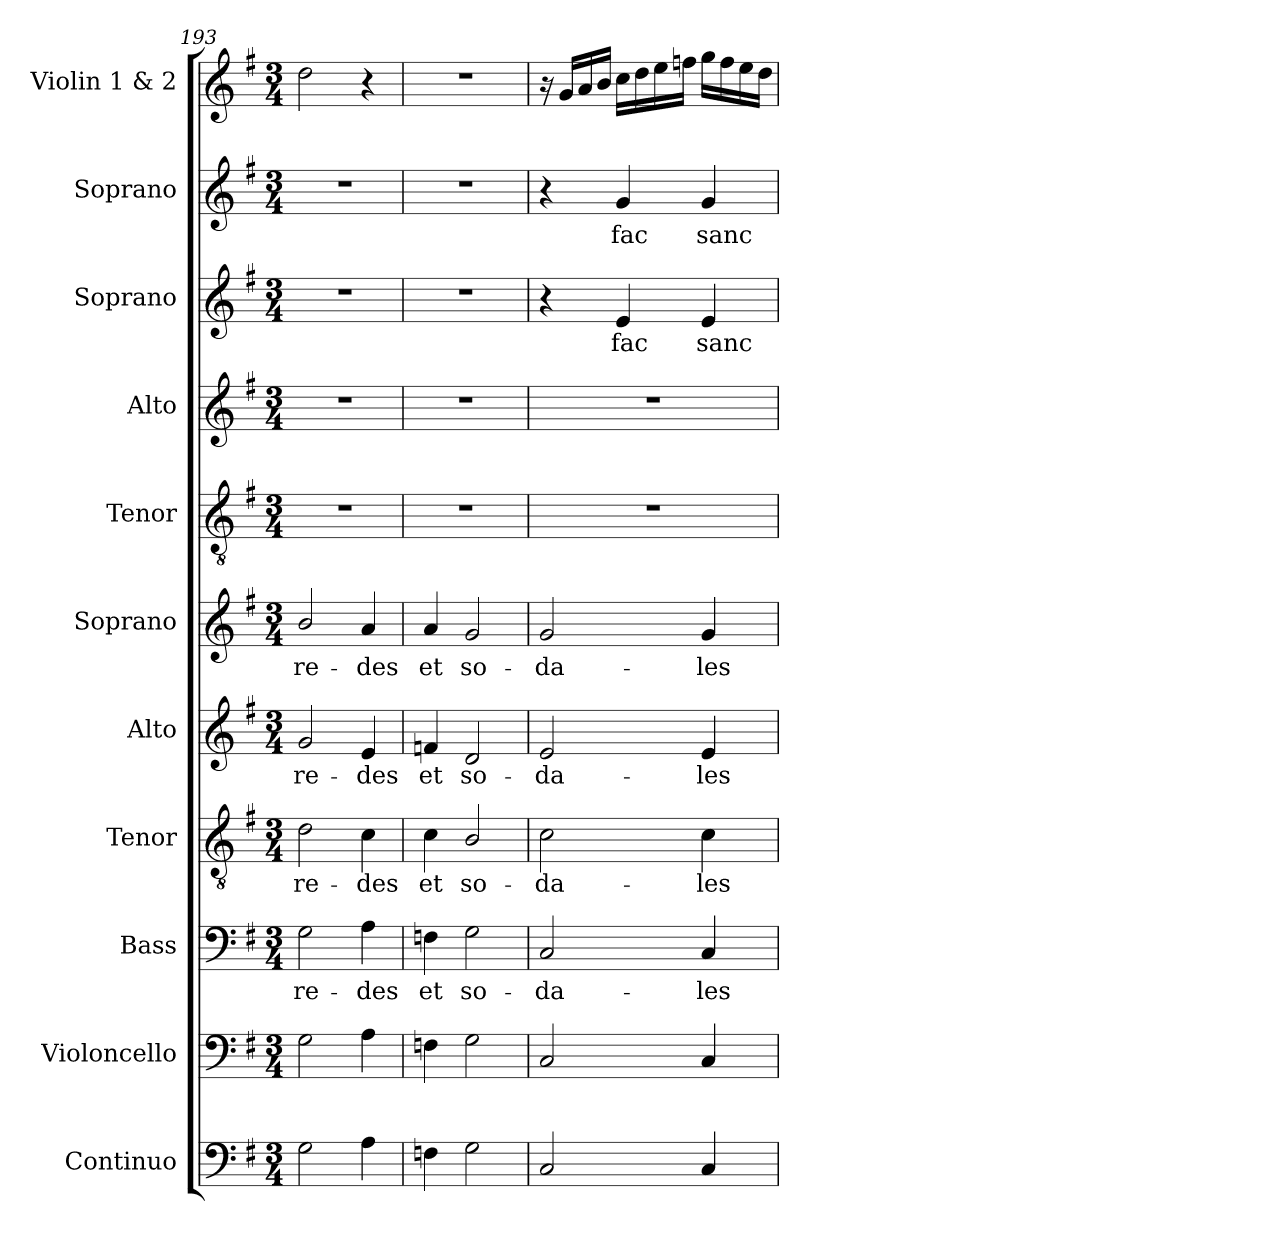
**kern	**kern	**kern	**text	**kern	**text	**kern	**text	**kern	**text	**kern	**kern	**kern	**text	**kern	**text	**kern
*part11	*part10	*part9	*part9	*part8	*part8	*part7	*part7	*part6	*part6	*part5	*part4	*part3	*part3	*part2	*part2	*part1
*staff11	*staff10	*staff9	*staff9	*staff8	*staff8	*staff7	*staff7	*staff6	*staff6	*staff5	*staff4	*staff3	*staff3	*staff2	*staff2	*staff1
*I"Continuo	*I"Violoncello	*I"Bass	*	*I"Tenor	*	*I"Alto	*	*I"Soprano	*	*I"Tenor	*I"Alto	*I"Soprano	*	*I"Soprano	*	*I"Violin 1 & 2
*I'Cont.	*I'Vc.	*I'B.	*	*I'T.	*	*I'A.	*	*I'S.	*	*I'T.	*I'A.	*I'S.	*	*I'S.	*	*I'Vln. 1/2
*clefF4	*clefF4	*clefF4	*	*clefGv2	*	*clefG2	*	*clefG2	*	*clefGv2	*clefG2	*clefG2	*	*clefG2	*	*clefG2
*	*	*	*	*ITrd7c12	*	*	*	*	*	*ITrd7c12	*	*	*	*	*	*
*k[f#]	*k[f#]	*k[f#]	*	*k[f#]	*	*k[f#]	*	*k[f#]	*	*k[f#]	*k[f#]	*k[f#]	*	*k[f#]	*	*k[f#]
*G:	*G:	*G:	*	*G:	*	*G:	*	*G:	*	*G:	*G:	*G:	*	*G:	*	*G:
*M3/4	*M3/4	*M3/4	*	*M3/4	*	*M3/4	*	*M3/4	*	*M3/4	*M3/4	*M3/4	*	*M3/4	*	*M3/4
=193	=193	=193	=193	=193	=193	=193	=193	=193	=193	=193	=193	=193	=193	=193	=193	=193
!	!	!	!LO:LY:b:color=#000000	!	!	!	!	!	!	!	!	!	!	!	!	!
!	!	!	!	!	!LO:LY:b:color=#000000	!	!	!	!	!	!	!	!	!	!	!
!	!	!	!	!	!	!	!LO:LY:b:color=#000000	!	!	!	!	!	!	!	!	!
!	!	!	!	!	!	!	!	!	!LO:LY:b:color=#000000	!LO:N:vis=1	!LO:N:vis=1	!LO:N:vis=1	!	!LO:N:vis=1	!	!
2Gi\	2Gi\	2Gi\	-re-	2Di\	-re-	2gi/	-re-	2bi/	-re-	2.r	2.r	2.r	.	2.r	.	2ddi\
!	!	!	!LO:LY:b:color=#000000	!	!	!	!	!	!	!	!	!	!	!	!	!
!	!	!	!	!	!LO:LY:b:color=#000000	!	!	!	!	!	!	!	!	!	!	!
!	!	!	!	!	!	!	!LO:LY:b:color=#000000	!	!	!	!	!	!	!	!	!
!	!	!	!	!	!	!	!	!	!LO:LY:b:color=#000000	!	!	!	!	!	!	!
4Ai\	4Ai\	4Ai\	-des	4Ci\	-des	4ei/	-des	4ai/	-des	.	.	.	.	.	.	4r
!!LO:PB:g=z
=194	=194	=194	=194	=194	=194	=194	=194	=194	=194	=194	=194	=194	=194	=194	=194	=194
!	!	!	!LO:LY:b:color=#000000	!	!	!	!	!	!	!	!	!	!	!	!	!
!	!	!	!	!	!LO:LY:b:color=#000000	!	!	!	!	!	!	!	!	!	!	!
!	!	!	!	!	!	!	!LO:LY:b:color=#000000	!	!	!	!	!	!	!	!	!
!	!	!	!	!	!	!	!	!	!LO:LY:b:color=#000000	!LO:N:vis=1	!LO:N:vis=1	!LO:N:vis=1	!	!LO:N:vis=1	!	!LO:N:vis=1
4Fni\	4Fni\	4Fni\	et	4Ci\	et	4fni/	et	4ai/	et	2.r	2.r	2.r	.	2.r	.	2.r
!	!	!	!LO:LY:b:color=#000000	!	!	!	!	!	!	!	!	!	!	!	!	!
!	!	!	!	!	!LO:LY:b:color=#000000	!	!	!	!	!	!	!	!	!	!	!
!	!	!	!	!	!	!	!LO:LY:b:color=#000000	!	!	!	!	!	!	!	!	!
!	!	!	!	!	!	!	!	!	!LO:LY:b:color=#000000	!	!	!	!	!	!	!
2Gi\	2Gi\	2Gi\	so-	2BBi/	so-	2di/	so-	2gi/	so-	.	.	.	.	.	.	.
=195	=195	=195	=195	=195	=195	=195	=195	=195	=195	=195	=195	=195	=195	=195	=195	=195
!	!	!	!LO:LY:b:color=#000000	!	!	!	!	!	!	!	!	!	!	!	!	!
!	!	!	!	!	!LO:LY:b:color=#000000	!	!	!	!	!	!	!	!	!	!	!
!	!	!	!	!	!	!	!LO:LY:b:color=#000000	!	!	!	!	!	!	!	!	!
!	!	!	!	!	!	!	!	!	!LO:LY:b:color=#000000	!LO:N:vis=1	!LO:N:vis=1	!	!	!	!	!
2Ci/	2Ci/	2Ci/	-da-	2Ci\	-da-	2ei/	-da-	2gi/	-da-	2.r	2.r	4r	.	4r	.	16r
.	.	.	.	.	.	.	.	.	.	.	.	.	.	.	.	16gi/LL
.	.	.	.	.	.	.	.	.	.	.	.	.	.	.	.	16ai/
.	.	.	.	.	.	.	.	.	.	.	.	.	.	.	.	16bi/JJ
!	!	!	!	!	!	!	!	!	!	!	!	!	!LO:LY:b:color=#000000	!	!	!
!	!	!	!	!	!	!	!	!	!	!	!	!	!	!	!LO:LY:b:color=#000000	!
.	.	.	.	.	.	.	.	.	.	.	.	4ei/	fac	4gi/	fac	16cci\LL
.	.	.	.	.	.	.	.	.	.	.	.	.	.	.	.	16ddi\
.	.	.	.	.	.	.	.	.	.	.	.	.	.	.	.	16eei\
.	.	.	.	.	.	.	.	.	.	.	.	.	.	.	.	16ffni\JJ
!	!	!	!LO:LY:b:color=#000000	!	!	!	!	!	!	!	!	!	!	!	!	!
!	!	!	!	!	!LO:LY:b:color=#000000	!	!	!	!	!	!	!	!	!	!	!
!	!	!	!	!	!	!	!LO:LY:b:color=#000000	!	!	!	!	!	!	!	!	!
!	!	!	!	!	!	!	!	!	!LO:LY:b:color=#000000	!	!	!	!	!	!	!
!	!	!	!	!	!	!	!	!	!	!	!	!	!LO:LY:b:color=#000000	!	!	!
!	!	!	!	!	!	!	!	!	!	!	!	!	!	!	!LO:LY:b:color=#000000	!
4Ci/	4Ci/	4Ci/	-les	4Ci\	-les	4ei/	-les	4gi/	-les	.	.	4ei/	sanc-	4gi/	sanc-	16ggi\LL
.	.	.	.	.	.	.	.	.	.	.	.	.	.	.	.	16ffi\
.	.	.	.	.	.	.	.	.	.	.	.	.	.	.	.	16eei\
.	.	.	.	.	.	.	.	.	.	.	.	.	.	.	.	16ddi\JJ
=	=	=	=	=	=	=	=	=	=	=	=	=	=	=	=	=
*-	*-	*-	*-	*-	*-	*-	*-	*-	*-	*-	*-	*-	*-	*-	*-	*-
